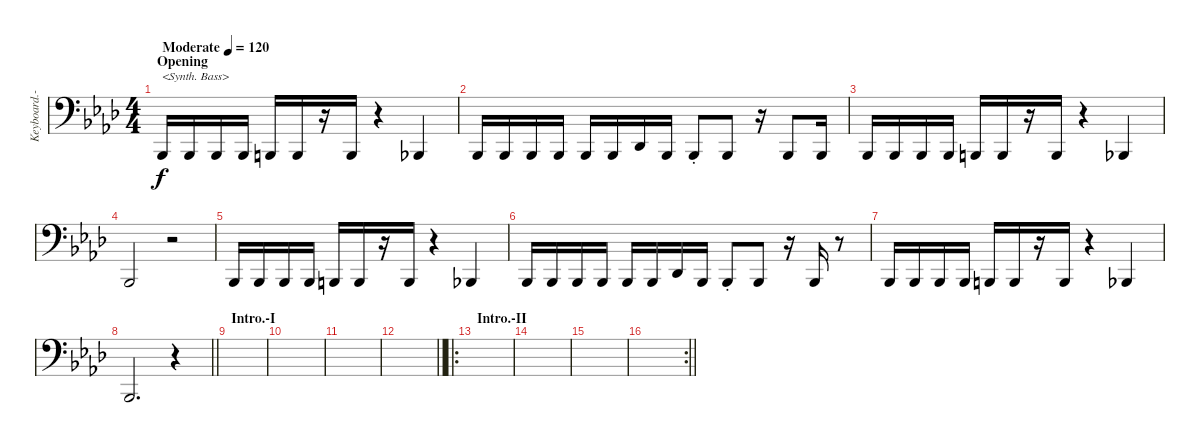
\track ("Keyboard.-III" "Keyboard.-") {instrument synthbass1}
\staff {score}
\tuning (G2 D2 A1 Ab0) {hide}
\ts (4 4)
\section ("" "Opening")
\tempo (120 "Moderate")
\clef f4
\ks ab
2.4.16{txt "<Synth. Bass>" dy f instrument synthbass1} 2.4.16 2.4.16 2.4.16 3.4.16 3.4.16 r.16 3.4.16 r.4 2.4.4 |
2.4.16 2.4.16 2.4.16 2.4.16 2.4.16 2.4.16 5.4.16 2.4.16 2.4{st}.8 2.4.8 r.16 2.4.8 2.4.16 |
2.4.16 2.4.16 2.4.16 2.4.16 3.4.16 3.4.16 r.16 3.4.16 r.4 2.4.4 |
2.4.2 r.2 |
2.4.16 2.4.16 2.4.16 2.4.16 3.4.16 3.4.16 r.16 3.4.16 r.4 2.4.4 |
2.4.16 2.4.16 2.4.16 2.4.16 2.4.16 2.4.16 5.4.16 2.4.16 2.4{st}.8 2.4.8 r.16 2.4.16 r.8 |
2.4.16 2.4.16 2.4.16 2.4.16 3.4.16 3.4.16 r.16 3.4.16 r.4 2.4.4 |
\barLineRight lightlight
2.4.2{d} r.4 |
\section ("" "Intro.-I")
|
|
|
\barLineRight lightlight
|
\ro
\section ("" "Intro.-II")
|
|
|
\rc 2
\barLineRight lightlight
